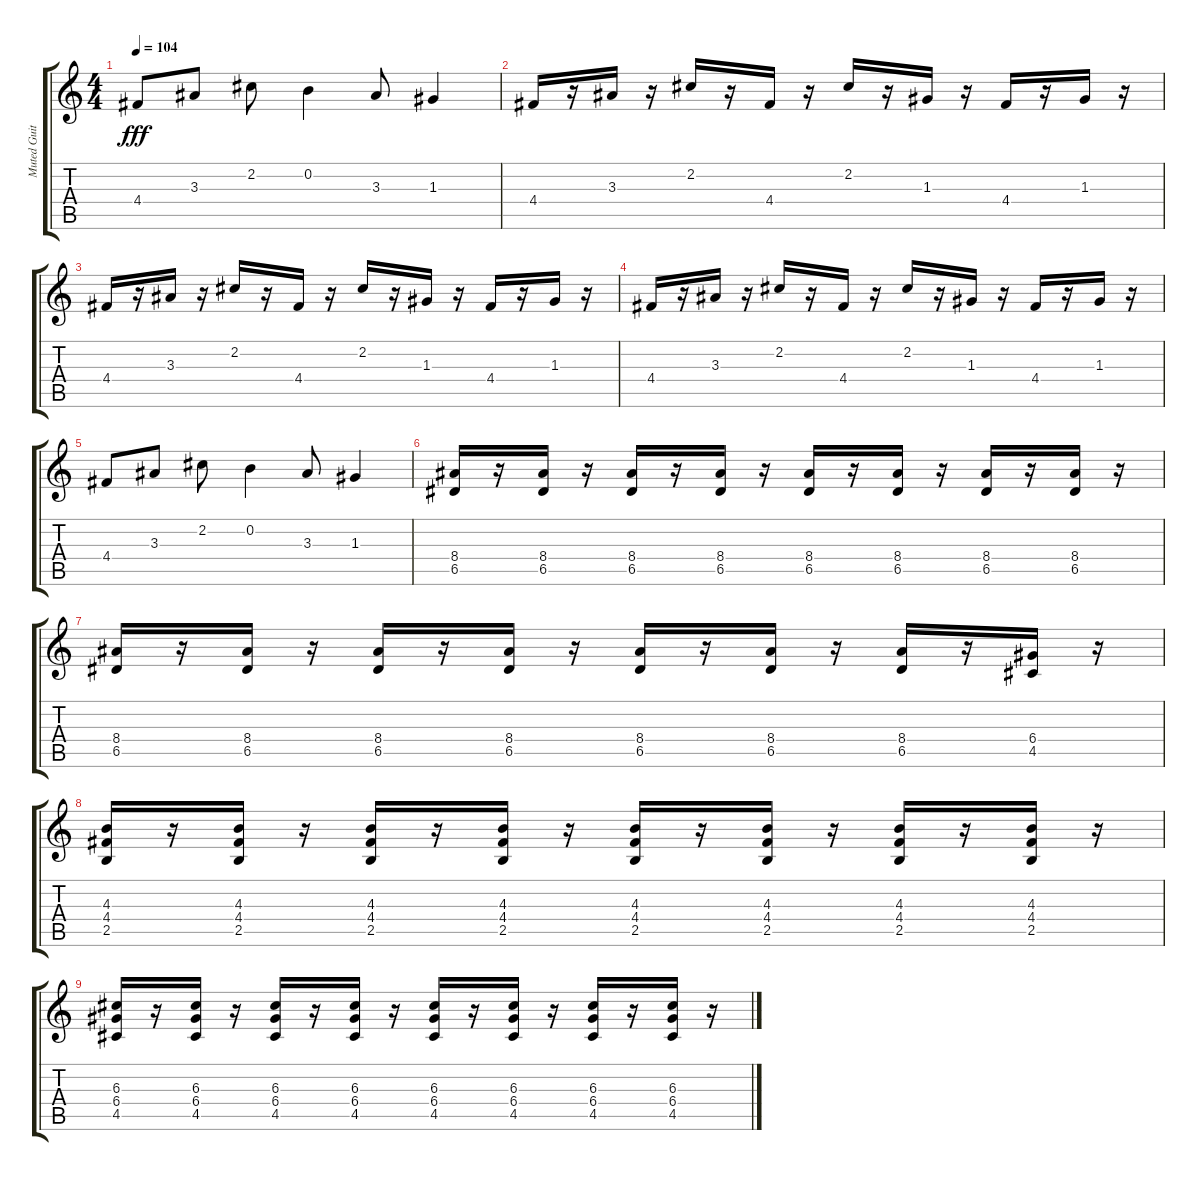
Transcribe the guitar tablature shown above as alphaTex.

\track ("Muted Guitar" "Muted Guit") {instrument electricguitarmuted}
\staff {score tabs}
\tuning (E4 B3 G3 D3 A2 E2) {hide}
\ts (4 4)
\tempo 104
\clef g2
\ks c
4.4.8{dy fff} 3.3.8 2.2.8 0.2.4 3.3.8 1.3.4 |
4.4.16 r.16 3.3.16 r.16 2.2.16 r.16 4.4.16 r.16 2.2.16 r.16 1.3.16 r.16 4.4.16 r.16 1.3.16 r.16 |
4.4.16 r.16 3.3.16 r.16 2.2.16 r.16 4.4.16 r.16 2.2.16 r.16 1.3.16 r.16 4.4.16 r.16 1.3.16 r.16 |
4.4.16 r.16 3.3.16 r.16 2.2.16 r.16 4.4.16 r.16 2.2.16 r.16 1.3.16 r.16 4.4.16 r.16 1.3.16 r.16 |
4.4.8 3.3.8 2.2.8 0.2.4 3.3.8 1.3.4 |
(8.4 6.5).16 r.16 (8.4 6.5).16 r.16 (8.4 6.5).16 r.16 (8.4 6.5).16 r.16 (8.4 6.5).16 r.16 (8.4 6.5).16 r.16 (8.4 6.5).16 r.16 (8.4 6.5).16 r.16 |
(8.4 6.5).16 r.16 (8.4 6.5).16 r.16 (8.4 6.5).16 r.16 (8.4 6.5).16 r.16 (8.4 6.5).16 r.16 (8.4 6.5).16 r.16 (8.4 6.5).16 r.16 (6.4 4.5).16 r.16 |
(4.3 4.4 2.5).16 r.16 (4.3 4.4 2.5).16 r.16 (4.3 4.4 2.5).16 r.16 (4.3 4.4 2.5).16 r.16 (4.3 4.4 2.5).16 r.16 (4.3 4.4 2.5).16 r.16 (4.3 4.4 2.5).16 r.16 (4.3 4.4 2.5).16 r.16 |
(6.3 6.4 4.5).16 r.16 (6.3 6.4 4.5).16 r.16 (6.3 6.4 4.5).16 r.16 (6.3 6.4 4.5).16 r.16 (6.3 6.4 4.5).16 r.16 (6.3 6.4 4.5).16 r.16 (6.3 6.4 4.5).16 r.16 (6.3 6.4 4.5).16 r.16
